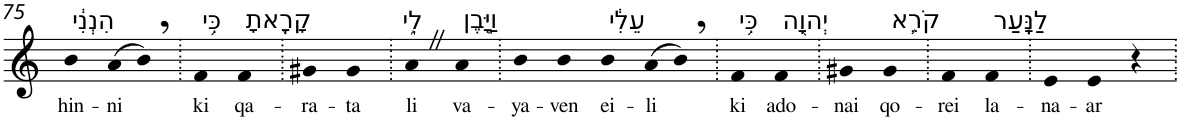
**kern	**text
*part1	*part1
*staff1	*staff1
*I"Piano	*
*I'Pno	*
!!LO:PB:g=z
*clefG2	*
*k[]	*
=75	=75
!LO:TX:a:t=הִנְנִ֔י	!
!	!LO:LY:b
4b	hin-
!	!LO:LY:b
(>8a	-ni
8b,)	.
=76.	=76.
!LO:TX:a:t=כִּ֥י	!
!	!LO:LY:b
4f	ki
!LO:TX:a:t=קָרָ֖אתָ	!
!	!LO:LY:b
4f	qa-
=77.	=77.
!	!LO:LY:b
4g#X	-ra-
!	!LO:LY:b
4g#	-ta
=78.	=78.
!LO:TX:a:t=לִ֑י	!
!	!LO:LY:b
4aZ	li
!LO:TX:a:t=וַיָּ֣בֶן	!
!	!LO:LY:b
4a	va-
=79.	=79.
!	!LO:LY:b
4b	-ya-
!	!LO:LY:b
4b	-ven
!LO:TX:a:t=עֵלִ֔י	!
!	!LO:LY:b
4b	ei-
!	!LO:LY:b
(>8a	-li
8b,)	.
=80.	=80.
!LO:TX:a:t=כִּ֥י	!
!	!LO:LY:b
4f	ki
!LO:TX:a:t=יְהוָ֖ה	!
!	!LO:LY:b
4f	ado-
=81.	=81.
!	!LO:LY:b
4g#X	-nai
!LO:TX:a:t=קֹרֵ֥א	!
!	!LO:LY:b
4g#	qo-
=82.	=82.
!	!LO:LY:b
4f	-rei
!LO:TX:a:t=לַנָּֽעַר	!
!	!LO:LY:b
4f	la-
=83.	=83.
!	!LO:LY:b
4e	-na-
!	!LO:LY:b
4e	-ar
4r	.
=.	=.
*-	*-
